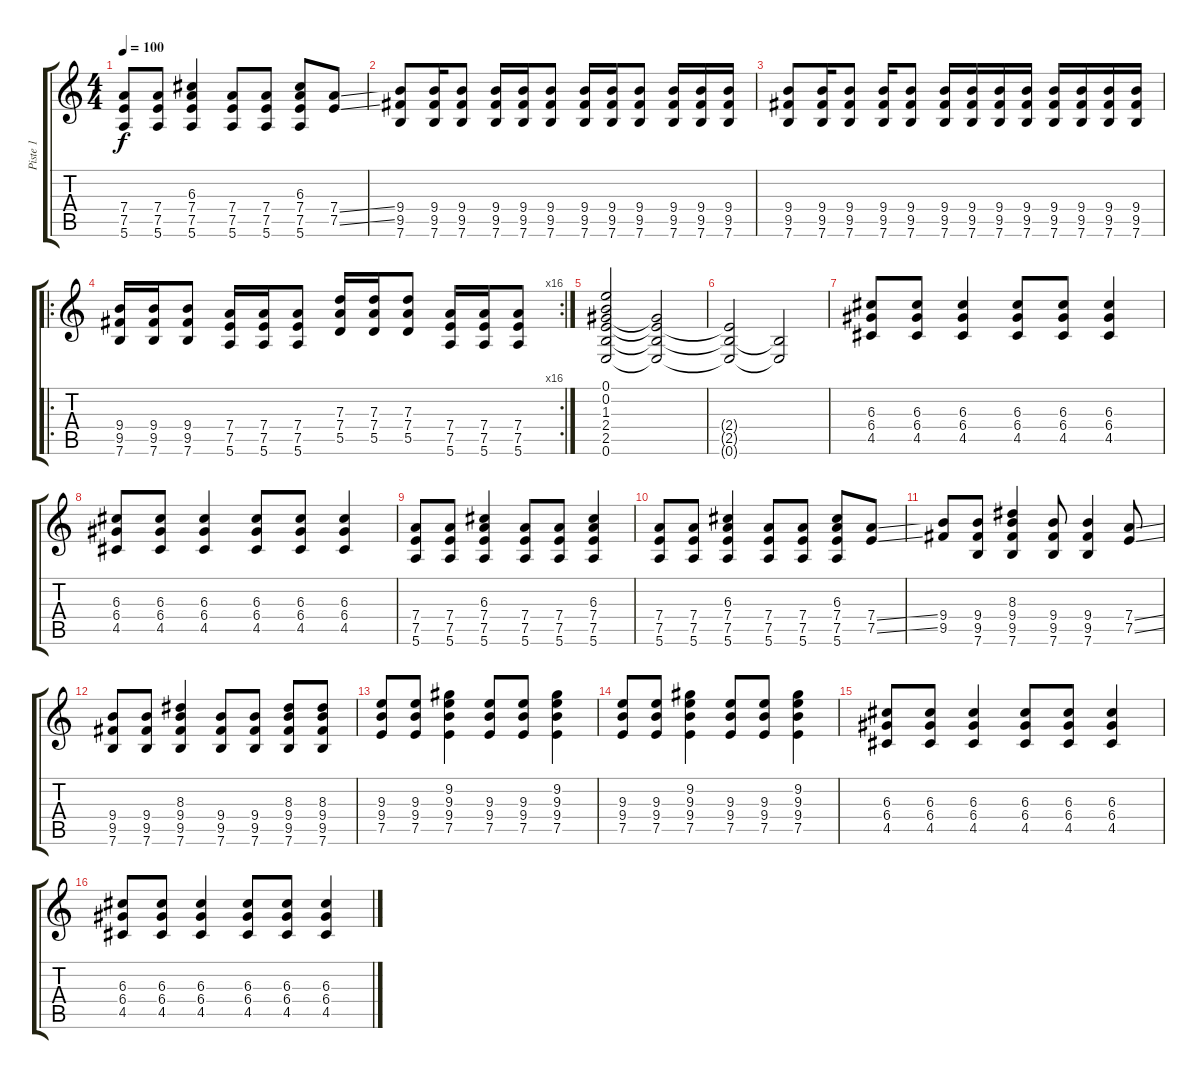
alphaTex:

\track ("Piste 1" "Piste 1") {instrument distortionguitar}
\staff {score tabs}
\tuning (E4 B3 G3 D3 A2 E2) {hide}
\ts (4 4)
\tempo 100
\clef g2
\ks c
(7.4 7.5 5.6).8{dy f} (7.4 7.5 5.6).8 (6.3 7.4 7.5 5.6).4 (7.4 7.5 5.6).8 (7.4 7.5 5.6).8 (6.3 7.4 7.5 5.6).8 (7.4{ss} 7.5{ss}).8 |
(9.4 9.5 7.6).8 (9.4 9.5 7.6).16 (9.4 9.5 7.6).8 (9.4 9.5 7.6).16 (9.4 9.5 7.6).16 (9.4 9.5 7.6).8 (9.4 9.5 7.6).16 (9.4 9.5 7.6).16 (9.4 9.5 7.6).8 (9.4 9.5 7.6).16 (9.4 9.5 7.6).16 (9.4 9.5 7.6).16 |
(9.4 9.5 7.6).8 (9.4 9.5 7.6).16 (9.4 9.5 7.6).8 (9.4 9.5 7.6).16 (9.4 9.5 7.6).8 (9.4 9.5 7.6).16 (9.4 9.5 7.6).16 (9.4 9.5 7.6).16 (9.4 9.5 7.6).16 (9.4 9.5 7.6).16 (9.4 9.5 7.6).16 (9.4 9.5 7.6).16 (9.4 9.5 7.6).16 |
\ro
\rc 16
(9.4 9.5 7.6).16 (9.4 9.5 7.6).16 (9.4 9.5 7.6).8 (7.4 7.5 5.6).16 (7.4 7.5 5.6).16 (7.4 7.5 5.6).8 (7.3 7.4 5.5).16 (7.3 7.4 5.5).16 (7.3 7.4 5.5).8 (7.4 7.5 5.6).16 (7.4 7.5 5.6).16 (7.4 7.5 5.6).8 |
(0.1 0.2 1.3 2.4 2.5 0.6).2 (1.3{t} 2.4{t} 2.5{t} 0.6{t}).2 |
(2.4{t} 2.5{t} 0.6{t}).2 (2.5{t} 0.6{t}).2 |
(6.3 6.4 4.5).8 (6.3 6.4 4.5).8 (6.3 6.4 4.5).4 (6.3 6.4 4.5).8 (6.3 6.4 4.5).8 (6.3 6.4 4.5).4 |
(6.3 6.4 4.5).8 (6.3 6.4 4.5).8 (6.3 6.4 4.5).4 (6.3 6.4 4.5).8 (6.3 6.4 4.5).8 (6.3 6.4 4.5).4 |
(7.4 7.5 5.6).8 (7.4 7.5 5.6).8 (6.3 7.4 7.5 5.6).4 (7.4 7.5 5.6).8 (7.4 7.5 5.6).8 (6.3 7.4 7.5 5.6).4 |
(7.4 7.5 5.6).8 (7.4 7.5 5.6).8 (6.3 7.4 7.5 5.6).4 (7.4 7.5 5.6).8 (7.4 7.5 5.6).8 (6.3 7.4 7.5 5.6).8 (7.4{ss} 7.5{ss}).8 |
(9.4 9.5).8 (9.4 9.5 7.6).8 (8.3 9.4 9.5 7.6).4 (9.4 9.5 7.6).8 (9.4 9.5 7.6).4 (7.4{ss} 7.5{ss}).8 |
(9.4 9.5 7.6).8 (9.4 9.5 7.6).8 (8.3 9.4 9.5 7.6).4 (9.4 9.5 7.6).8 (9.4 9.5 7.6).8 (8.3 9.4 9.5 7.6).8 (8.3 9.4 9.5 7.6).8 |
(9.3 9.4 7.5).8 (9.3 9.4 7.5).8 (9.2 9.3 9.4 7.5).4 (9.3 9.4 7.5).8 (9.3 9.4 7.5).8 (9.2 9.3 9.4 7.5).4 |
(9.3 9.4 7.5).8 (9.3 9.4 7.5).8 (9.2 9.3 9.4 7.5).4 (9.3 9.4 7.5).8 (9.3 9.4 7.5).8 (9.2 9.3 9.4 7.5).4 |
(6.3 6.4 4.5).8 (6.3 6.4 4.5).8 (6.3 6.4 4.5).4 (6.3 6.4 4.5).8 (6.3 6.4 4.5).8 (6.3 6.4 4.5).4 |
(6.3 6.4 4.5).8 (6.3 6.4 4.5).8 (6.3 6.4 4.5).4 (6.3 6.4 4.5).8 (6.3 6.4 4.5).8 (6.3 6.4 4.5).4
